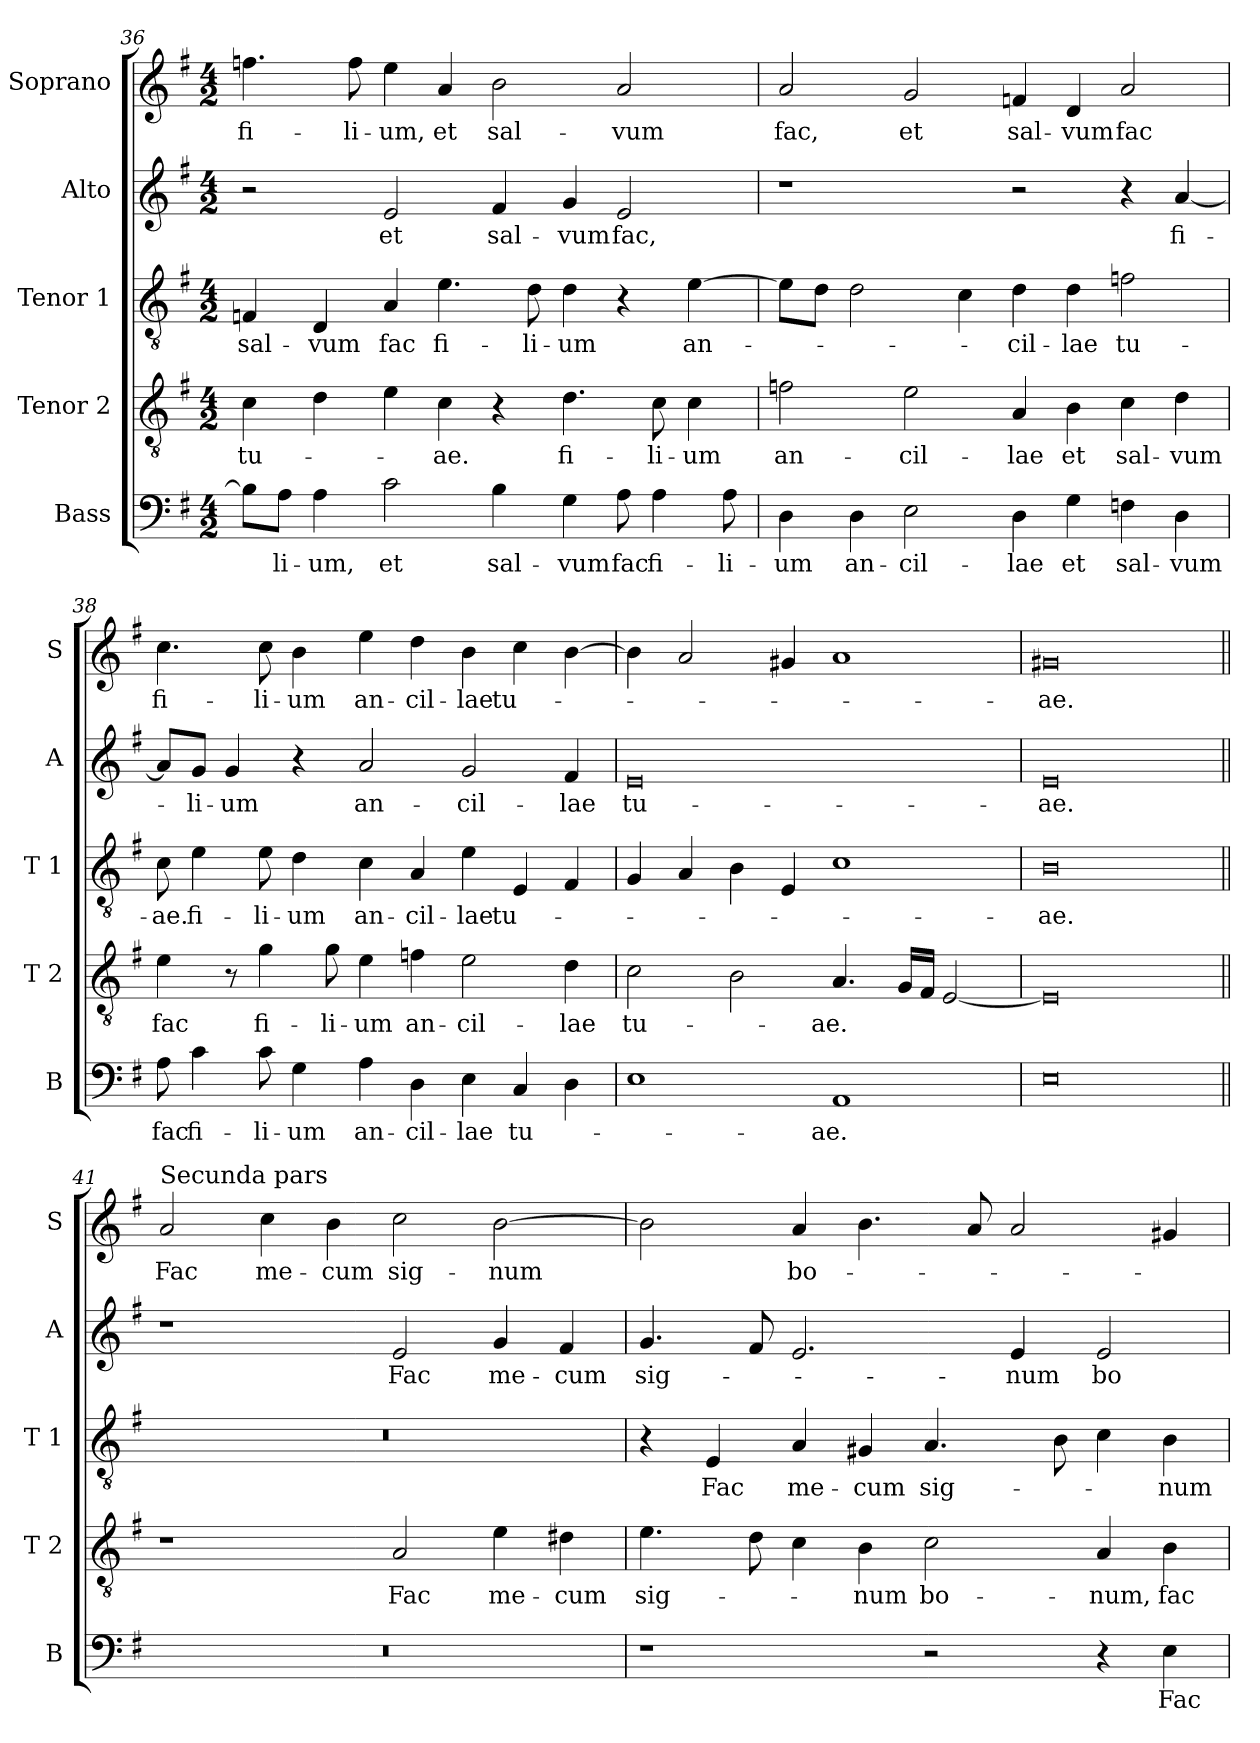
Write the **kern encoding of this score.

**kern	**text	**kern	**text	**kern	**text	**kern	**text	**kern	**text
*part5	*part5	*part4	*part4	*part3	*part3	*part2	*part2	*part1	*part1
*staff5	*staff5	*staff4	*staff4	*staff3	*staff3	*staff2	*staff2	*staff1	*staff1
*I"Bass	*	*I"Tenor 2	*	*I"Tenor 1	*	*I"Alto	*	*I"Soprano	*
*I'B	*	*I'T 2	*	*I'T 1	*	*I'A	*	*I'S	*
*clefF4	*	*clefGv2	*	*clefGv2	*	*clefG2	*	*clefG2	*
*k[f#]	*	*k[f#]	*	*k[f#]	*	*k[f#]	*	*k[f#]	*
*G:	*	*G:	*	*G:	*	*G:	*	*G:	*
*M4/2	*	*M4/2	*	*M4/2	*	*M4/2	*	*M4/2	*
=36	=36	=36	=36	=36	=36	=36	=36	=36	=36
!	!	!	!LO:LY:b	!	!LO:LY:b	!	!	!	!LO:LY:b
8B\L]	.	4c\	tu-	4Fn/	sal-	2r	.	4.ffn\	fi-
!	!LO:LY:b	!	!	!	!	!	!	!	!
8A\J	-li-	.	.	.	.	.	.	.	.
!	!LO:LY:b	!	!	!	!LO:LY:b	!	!	!	!
4A\	-um,	4d\	.	4D/	-vum	.	.	.	.
!	!	!	!	!	!	!	!	!	!LO:LY:b
.	.	.	.	.	.	.	.	8ff\	-li-
!	!LO:LY:b	!	!	!	!LO:LY:b	!	!LO:LY:b	!	!LO:LY:b
2c\	et	4e\	.	4A/	fac	2e/	et	4ee\	-um,
!	!	!	!LO:LY:b	!	!LO:LY:b	!	!	!	!LO:LY:b
.	.	4c\	-ae.	4.e\	fi-	.	.	4a/	et
!	!LO:LY:b	!	!	!	!	!	!LO:LY:b	!	!LO:LY:b
4B\	sal-	4r	.	.	.	4f#/	sal-	2b\	sal-
!	!	!	!	!	!LO:LY:b	!	!	!	!
.	.	.	.	8d\	-li-	.	.	.	.
!	!LO:LY:b	!	!LO:LY:b	!	!LO:LY:b	!	!LO:LY:b	!	!
4G\	-vum	4.d\	fi-	4d\	-um	4g/	-vum	.	.
!	!LO:LY:b	!	!	!	!	!	!LO:LY:b	!	!LO:LY:b
8A\	fac	.	.	4r	.	2e/	fac,	2a/	-vum
!	!LO:LY:b	!	!LO:LY:b	!	!	!	!	!	!
4A\	fi-	8c\	-li-	.	.	.	.	.	.
!	!	!	!LO:LY:b	!	!LO:LY:b	!	!	!	!
.	.	4c\	-um	[4e\	an-	.	.	.	.
!	!LO:LY:b	!	!	!	!	!	!	!	!
8A\	-li-	.	.	.	.	.	.	.	.
!!LO:LB:g=z
=37	=37	=37	=37	=37	=37	=37	=37	=37	=37
!	!LO:LY:b	!	!LO:LY:b	!	!	!	!	!	!LO:LY:b
4D\	-um	2fn\	an-	8e\L]	.	1r	.	2a/	fac,
.	.	.	.	8d\J	.	.	.	.	.
!	!LO:LY:b	!	!	!	!	!	!	!	!
4D\	an-	.	.	2d\	.	.	.	.	.
!	!LO:LY:b	!	!LO:LY:b	!	!	!	!	!	!LO:LY:b
2E\	-cil-	2e\	-cil-	.	.	.	.	2g/	et
.	.	.	.	4c\	.	.	.	.	.
!	!LO:LY:b	!	!LO:LY:b	!	!LO:LY:b	!	!	!	!LO:LY:b
4D\	-lae	4A/	-lae	4d\	-cil-	2r	.	4fn/	sal-
!	!LO:LY:b	!	!LO:LY:b	!	!LO:LY:b	!	!	!	!LO:LY:b
4G\	et	4B\	et	4d\	-lae	.	.	4d/	-vum
!	!LO:LY:b	!	!LO:LY:b	!	!LO:LY:b	!	!	!	!LO:LY:b
4Fn\	sal-	4c\	sal-	2fn\	tu-	4r	.	2a/	fac
!	!LO:LY:b	!	!LO:LY:b	!	!	!	!LO:LY:b	!	!
4D\	-vum	4d\	-vum	.	.	[4a/	fi-	.	.
=38	=38	=38	=38	=38	=38	=38	=38	=38	=38
!	!LO:LY:b	!	!LO:LY:b	!	!LO:LY:b	!	!	!	!LO:LY:b
8A\	fac	4e\	fac	8c\	-ae.	8a/L]	.	4.cc\	fi-
!	!LO:LY:b	!	!	!	!LO:LY:b	!	!LO:LY:b	!	!
4c\	fi-	.	.	4e\	fi-	8g/J	-li-	.	.
!	!	!	!	!	!	!	!LO:LY:b	!	!
.	.	8r	.	.	.	4g/	-um	.	.
!	!LO:LY:b	!	!LO:LY:b	!	!LO:LY:b	!	!	!	!LO:LY:b
8c\	-li-	4g\	fi-	8e\	-li-	.	.	8cc\	-li-
!	!LO:LY:b	!	!	!	!LO:LY:b	!	!	!	!LO:LY:b
4G\	-um	.	.	4d\	-um	4r	.	4b\	-um
!	!	!	!LO:LY:b	!	!	!	!	!	!
.	.	8g\	-li-	.	.	.	.	.	.
!	!LO:LY:b	!	!LO:LY:b	!	!LO:LY:b	!	!LO:LY:b	!	!LO:LY:b
4A\	an-	4e\	-um	4c\	an-	2a/	an-	4ee\	an-
!	!LO:LY:b	!	!LO:LY:b	!	!LO:LY:b	!	!	!	!LO:LY:b
4D\	-cil-	4fn\	an-	4A/	-cil-	.	.	4dd\	-cil-
!	!LO:LY:b	!	!LO:LY:b	!	!LO:LY:b	!	!LO:LY:b	!	!LO:LY:b
4E\	-lae	2e\	-cil-	4e\	-lae	2g/	-cil-	4b\	-lae
!	!LO:LY:b	!	!	!	!LO:LY:b	!	!	!	!LO:LY:b
4C/	tu-	.	.	4E/	tu-	.	.	4cc\	tu-
!	!	!	!LO:LY:b	!	!	!	!LO:LY:b	!	!
4D\	.	4d\	-lae	4F#/	.	4f#/	-lae	[4b\	.
=39	=39	=39	=39	=39	=39	=39	=39	=39	=39
!	!	!	!LO:LY:b	!	!	!	!LO:LY:b	!	!
1E	.	2c\	tu-	4G/	.	0e	tu-	4b\]	.
.	.	.	.	4A/	.	.	.	2a/	.
.	.	2B\	.	4B\	.	.	.	.	.
.	.	.	.	4E/	.	.	.	4g#X/	.
!	!LO:LY:b	!	!LO:LY:b	!	!	!	!	!	!
1AA	-ae.	4.A/	-ae.	1c	.	.	.	1a	.
.	.	16G/LL	.	.	.	.	.	.	.
.	.	16F#/JJ	.	.	.	.	.	.	.
.	.	[2E/	.	.	.	.	.	.	.
!!LO:LB:g=z
=40	=40	=40	=40	=40	=40	=40	=40	=40	=40
!	!	!	!	!	!LO:LY:b	!	!LO:LY:b	!	!LO:LY:b
0E	.	0E]	.	0B	-ae.	0e	-ae.	0g#X	-ae.
=41||	=41||	=41||	=41||	=41||	=41||	=41||	=41||	=41||	=41||
!	!	!	!	!	!	!	!	!LO:TX:a:t=Secunda pars	!
!	!	!	!	!	!	!	!	!	!LO:LY:b
0r	.	1r	.	0r	.	1r	.	2a/	Fac
!	!	!	!	!	!	!	!	!	!LO:LY:b
.	.	.	.	.	.	.	.	4cc\	me-
!	!	!	!	!	!	!	!	!	!LO:LY:b
.	.	.	.	.	.	.	.	4b\	-cum
!	!	!	!LO:LY:b	!	!	!	!LO:LY:b	!	!LO:LY:b
.	.	2A/	Fac	.	.	2e/	Fac	2cc\	sig-
!	!	!	!LO:LY:b	!	!	!	!LO:LY:b	!	!LO:LY:b
.	.	4e\	me-	.	.	4g/	me-	[2b\	-num
!	!	!	!LO:LY:b	!	!	!	!LO:LY:b	!	!
.	.	4d#X\	-cum	.	.	4f#/	-cum	.	.
=42	=42	=42	=42	=42	=42	=42	=42	=42	=42
!	!	!	!LO:LY:b	!	!	!	!LO:LY:b	!	!
1r	.	4.e\	sig-	4r	.	4.g/	sig-	2b\]	.
!	!	!	!	!	!LO:LY:b	!	!	!	!
.	.	.	.	4E/	Fac	.	.	.	.
.	.	8d\	.	.	.	8f#/	.	.	.
!	!	!	!	!	!LO:LY:b	!	!	!	!LO:LY:b
.	.	4c\	.	4A/	me-	2.e/	.	4a/	bo-
!	!	!	!LO:LY:b	!	!LO:LY:b	!	!	!	!
.	.	4B\	-num	4G#X/	-cum	.	.	4.b\	.
!	!	!	!LO:LY:b	!	!LO:LY:b	!	!	!	!
2r	.	2c\	bo-	4.A/	sig-	.	.	.	.
.	.	.	.	.	.	.	.	8a/	.
!	!	!	!	!	!	!	!LO:LY:b	!	!
.	.	.	.	.	.	4e/	-num	2a/	.
.	.	.	.	8B\	.	.	.	.	.
!	!	!	!LO:LY:b	!	!	!	!LO:LY:b	!	!
4r	.	4A/	-num,	4c\	.	2e/	bo-	.	.
!	!LO:LY:b	!	!LO:LY:b	!	!LO:LY:b	!	!	!	!
4E\	Fac	4B\	fac	4B\	-num	.	.	4g#X/	.
=	=	=	=	=	=	=	=	=	=
*-	*-	*-	*-	*-	*-	*-	*-	*-	*-
